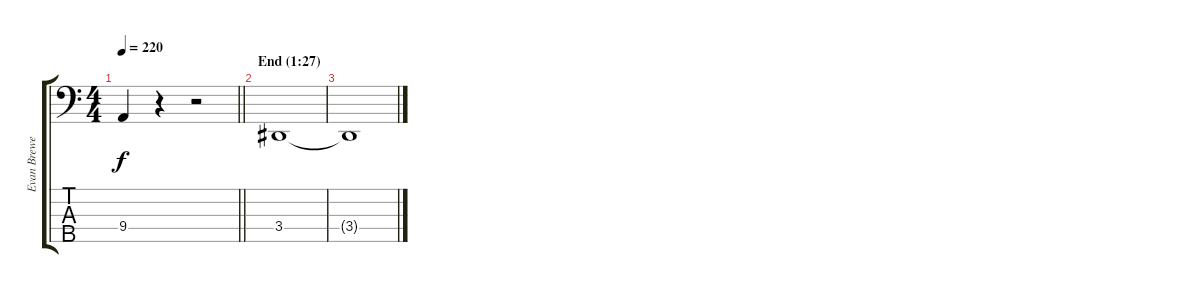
\track ("Evan Brewer [Bass]" "Evan Brewe") {instrument electricbasspick}
\staff {score tabs}
\tuning (F2 C2 G1 C1 G0) {hide}
\ts (4 4)
\tempo 220
\clef f4
\barLineRight lightlight
\ks c
9.4.4{dy f} r.4 r.2 |
\section ("" "End (1:27)")
3.4.1 |
3.4{t}.1
